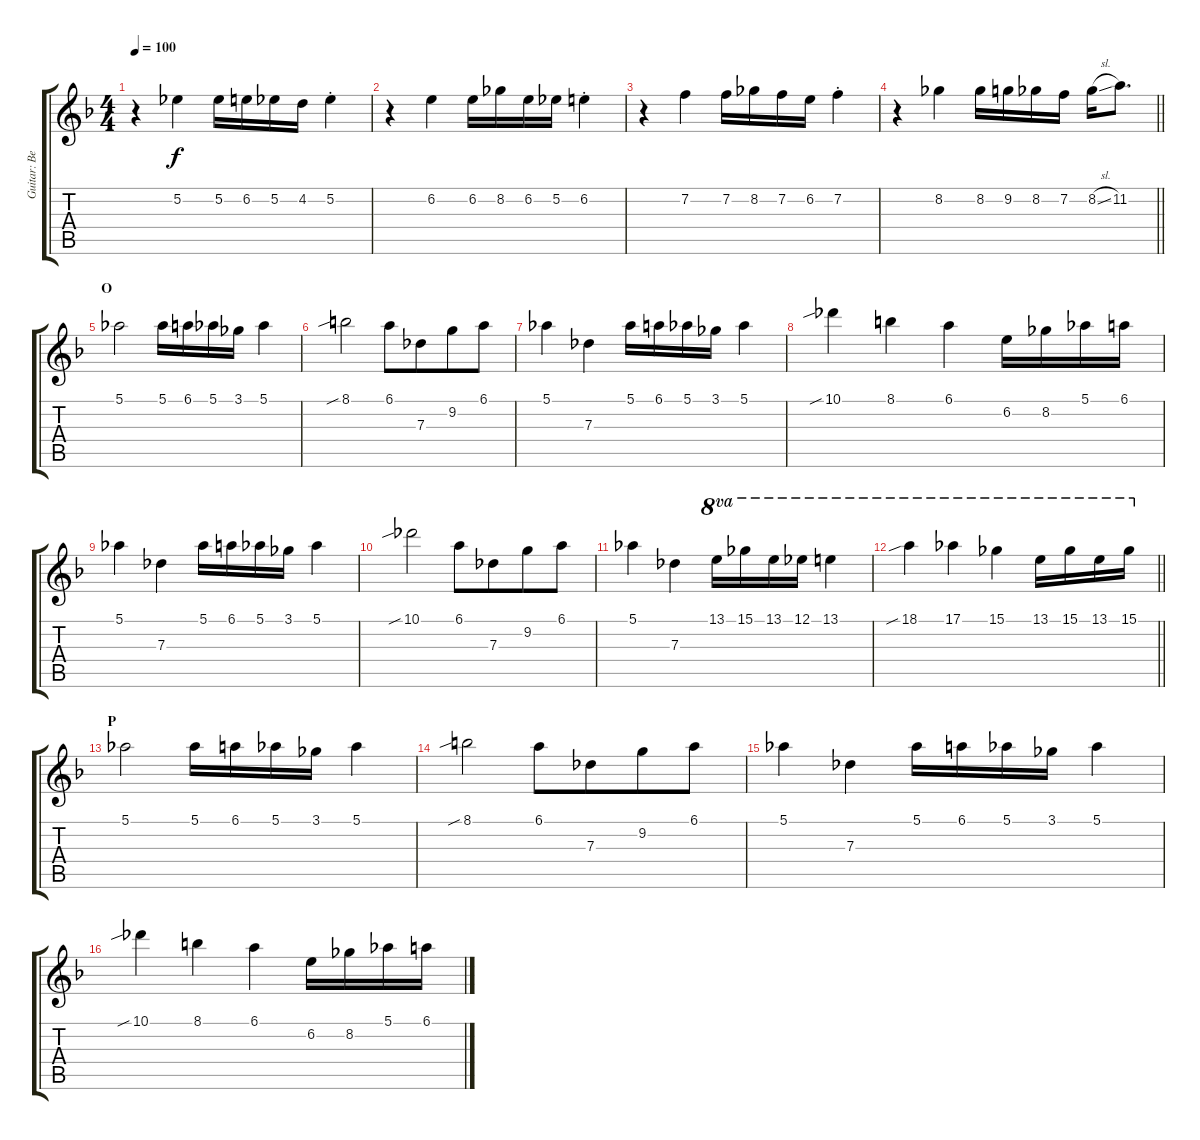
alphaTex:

\track ("Guitar: Ben" "Guitar: Be") {instrument distortionguitar}
\staff {score tabs}
\tuning (Eb4 Bb3 Gb3 Db3 Ab2 Eb2) {hide}
\ts (4 4)
\tempo 100
\clef g2
\ks f
r.4{dy f} 5.2.4 5.2.16 6.2.16 5.2.16 4.2.16 5.2{st}.4 |
r.4 6.2.4 6.2.16 8.2.16 6.2.16 5.2.16 6.2{st}.4 |
r.4 7.2.4 7.2.16 8.2.16 7.2.16 6.2.16 7.2{st}.4 |
\barLineRight lightlight
r.4 8.2.4 8.2.16 9.2.16 8.2.16 7.2.16 8.2{sl}.16 11.2.8{d} |
\section ("" "O")
5.1.2 5.1.16 6.1.16 5.1.16 3.1.16 5.1.4 |
8.1{sib}.2 6.1.8 7.3.8{beam merge} 9.2.8 6.1.8 |
5.1.4 7.3.4 5.1.16 6.1.16 5.1.16 3.1.16 5.1.4 |
10.1{sib}.4 8.1.4 6.1.4{beam merge} 6.2.16 8.2.16 5.1.16 6.1.16 |
5.1.4 7.3.4 5.1.16 6.1.16 5.1.16 3.1.16 5.1.4 |
10.1{sib}.2 6.1.8 7.3.8{beam merge} 9.2.8 6.1.8 |
5.1.4 7.3.4 13.1.16{ot 8va} 15.1.16{ot 8va} 13.1.16{ot 8va} 12.1.16{ot 8va} 13.1.4{ot 8va} |
\barLineRight lightlight
18.1{sib}.4{ot 8va} 17.1.4{ot 8va} 15.1.4{ot 8va} 13.1.16{ot 8va} 15.1.16{ot 8va} 13.1.16{ot 8va} 15.1.16{ot 8va} |
\section ("" "P")
5.1.2 5.1.16 6.1.16 5.1.16 3.1.16 5.1.4 |
8.1{sib}.2 6.1.8 7.3.8{beam merge} 9.2.8 6.1.8 |
5.1.4 7.3.4 5.1.16 6.1.16 5.1.16 3.1.16 5.1.4 |
10.1{sib}.4 8.1.4 6.1.4{beam merge} 6.2.16 8.2.16 5.1.16 6.1.16
